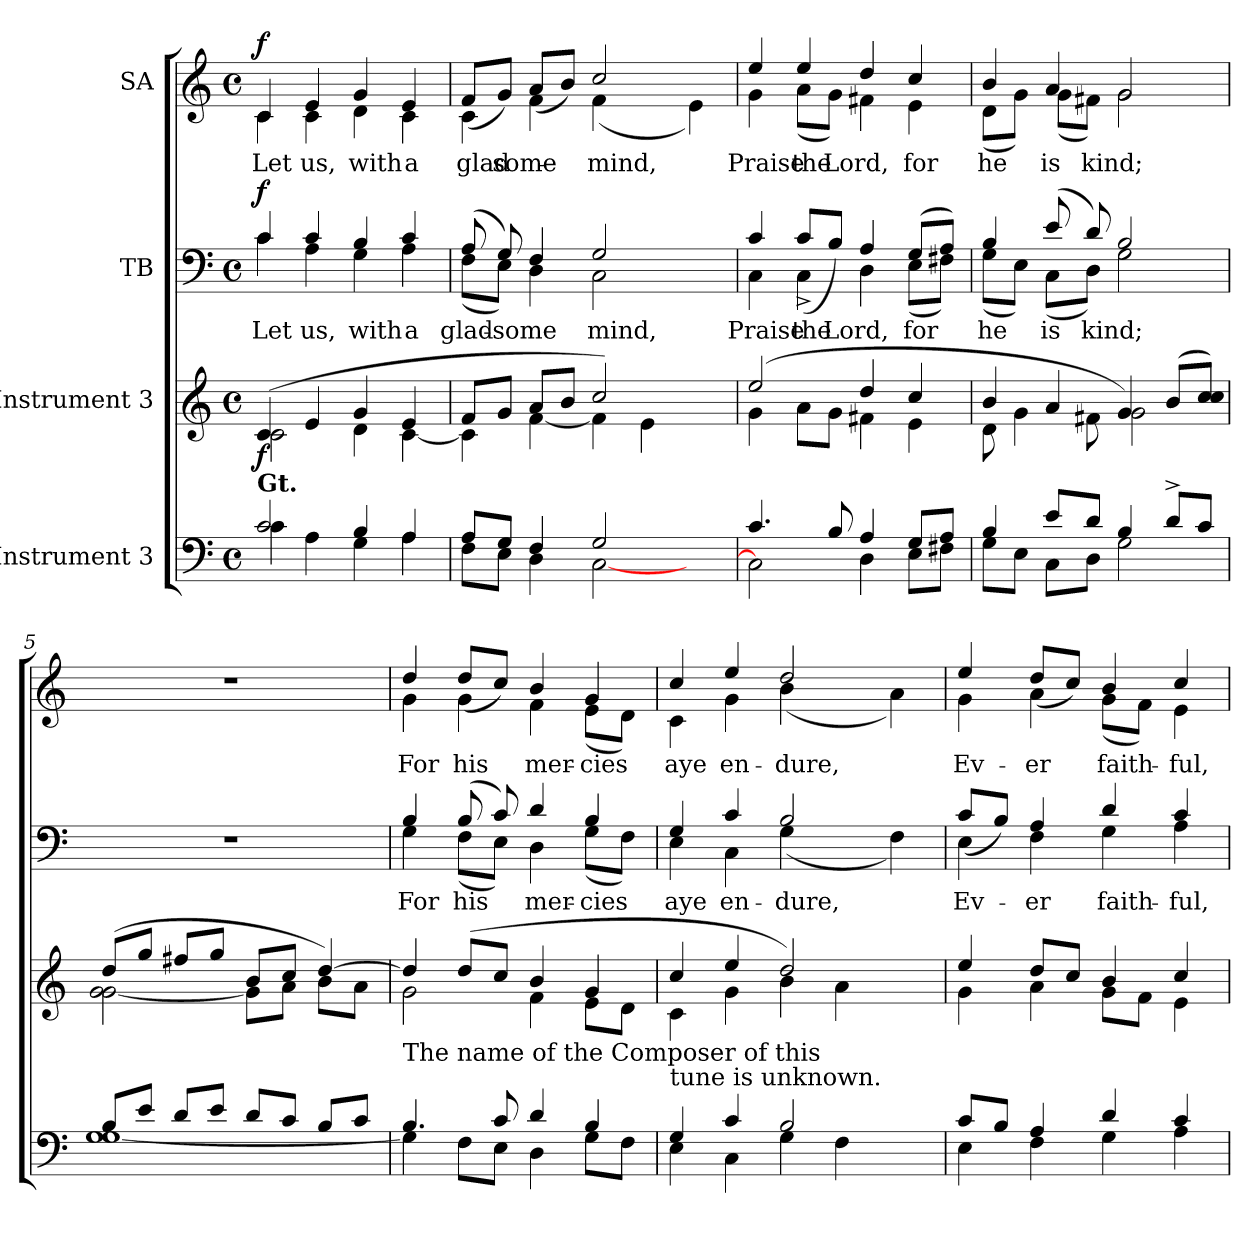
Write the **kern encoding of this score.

**kern	**kern	**dynam	**kern	**text	**dynam	**kern	**text	**dynam
*part4	*part3	*part3	*part2	*part2	*part2	*part1	*part1	*part1
*staff4	*staff3	*staff3	*staff2	*staff2	*staff2	*staff1	*staff1	*staff1
*I"Instrument 3	*I"Instrument 3	*	*I"TB	*	*	*I"SA	*	*
!!LO:PB:g=z
*stria5	*stria5	*	*stria5	*	*	*stria5	*	*
*clefF4	*clefG2	*	*clefF4	*	*	*clefG2	*	*
*k[]	*k[]	*	*k[]	*	*	*k[]	*	*
*C:	*C:	*	*C:	*	*	*C:	*	*
*M4/4	*M4/4	*	*M4/4	*	*	*M4/4	*	*
*met(c)	*met(c)	*	*met(c)	*	*	*met(c)	*	*
=1	=1	=1	=1	=1	=1	=1	=1	=1
*^	*^	*	*^	*	*	*	*	*
!	!	!	!	!	!	!	!	!	!LO:TX:a:t=Poco Lento eMaestoso.	!	!
!LO:TX:a:B:t=Gt.	!	!	!	!	!	!	!	!	!	!	!
!	!	!	!	!LO:DY:b	!	!	!LO:LY:a:cj	!LO:DY:b	!	!LO:LY:b:cj	!LO:DY:a
*	*	*	*	*	*	*	*	*	*^	*	*
2c/	4c\	(>4c/	2c\	f	4c/	4c\	Let	f	4c/	4c\	Let	f
!	!	!	!	!	!	!	!LO:LY:a:cj	!	!	!	!LO:LY:b:cj	!
.	4A\	4e/	.	.	4c/	4A\	us,	.	4e/	4c\	us,	.
!	!	!	!	!	!	!	!LO:LY:a:cj	!	!	!	!LO:LY:b:cj	!
4B/	4G\	4g/	4d\	.	4B/	4G\	with	.	4g/	4d\	with	.
!	!	!	!	!	!	!	!LO:LY:a:cj	!	!	!	!LO:LY:b:cj	!
4A/	4A\	4e/	[<4c\	.	4c/	4A\	a	.	4e/	4c\	a	.
=2	=2	=2	=2	=2	=2	=2	=2	=2	=2	=2	=2	=2
!	!	!	!	!	!	!	!LO:LY:a:cj	!	!	!	!LO:LY:b:cj	!
8A/L	8F\L	8f/L	4c\]	.	(>8A/L	(<8F\L	glad-	.	4c\	(>8f/L	glad-	.
!	!	!	!	!	!	!	!LO:LY:a:cj	!	!	!	!LO:LY:b:cj	!
8G/J	8E\J	8g/J	.	.	8G/)	8E\J)	-some	.	.	8g/J)	-some	.
!	!	!	!	!	!	!	!LO:LY:a:cj	!	!	!	!LO:LY:b:cj	!
4F/	4D\	8a/L	[<4f\	.	4F/	4D\	.	.	4f\	(>8a/L	.	.
!	!	!	!	!	!	!	!	!	!	!	!LO:LY:b:cj	!
.	.	8b/J	.	.	.	.	.	.	.	8b/J)	.	.
!	!	!	!	!	!	!	!LO:LY:a:cj	!	!	!	!LO:LY:b:cj	!
2G/	[<2C\	2cc/)	4f\]	.	2G/	2C\	mind,	.	2cc/	(<4f\	mind,	.
.	.	.	4e\	.	.	.	.	.	.	2ryy	.	.
!	!	!	!	!	!	!	!	!	!	!	!LO:LY:b:cj	!
4ryy	4ryy	4ryy	4ryy	.	4ryy	4ryy	.	.	4e\)	.	.	.
=3	=3	=3	=3	=3	=3	=3	=3	=3	=3	=3	=3	=3
!	!	!	!	!	!	!	!LO:LY:a:cj	!	!	!	!LO:LY:b:cj	!
4.c/	2C\]	(>2ee/	4g\	.	4c/	4C\	Praise	.	4ee/	4g\	Praise	.
!	!	!	!	!	!	!	!LO:LY:a:cj	!	!	!	!LO:LY:b:cj	!
.	.	.	8a\L	.	4C\	(>8c^>/L	the	.	4ee/	(<8a\L	the	.
!	!	!	!	!	!	!	!LO:LY:a:cj	!	!	!	!LO:LY:b:cj	!
8B/	.	.	8g\J	.	.	8B/J)	Lord,	.	.	8g\J)	Lord,	.
!	!	!	!	!	!	!	!LO:LY:a:cj	!	!	!	!LO:LY:b:cj	!
4A/	4D\	4dd/	4f#X\	.	4D\	4A/	.	.	4dd/	4f#X\	.	.
!	!	!	!	!	!	!	!LO:LY:a:cj	!	!	!	!LO:LY:b:cj	!
8G/L	8E\L	4cc/	4e\	.	(>8G/L	(<8E\L	for	.	4cc/	4e\	for	.
!	!	!	!	!	!	!	!LO:LY:a:cj	!	!	!	!	!
8A/J	8F#X\J	.	.	.	8A/J)	8F#X\J)	.	.	.	.	.	.
=4	=4	=4	=4	=4	=4	=4	=4	=4	=4	=4	=4	=4
!	!	!	!	!	!	!	!LO:LY:a:cj	!	!	!	!LO:LY:b:cj	!
4B/	8G\L	4b/	8d\	.	4B/	(<8G\L	he	.	4b/	(<8d\L	he	.
!	!	!	!	!	!	!	!LO:LY:a:cj	!	!	!	!LO:LY:b:cj	!
.	8E\J	.	4g\	.	.	8E\J)	.	.	.	8g\J)	.	.
!	!	!	!	!	!	!	!LO:LY:a:cj	!	!	!	!LO:LY:b:cj	!
8e/L	8C\L	4a/	.	.	(>8e/	(<8C\L	is	.	4a/	(<8g\L	is	.
!	!	!	!	!	!	!	!LO:LY:a:cj	!	!	!	!LO:LY:b:cj	!
8d/J	8D\J	.	8f#X\	.	8d/)	8D\J)	kind;	.	.	8f#X\J)	kind;	.
!	!	!	!	!	!	!	!LO:LY:a:cj	!	!	!	!LO:LY:b:cj	!
4B/	2G\	4g/)	2g\	.	2B/	2G\	.	.	2g/	2g\	.	.
8d^>/L	.	(>8b/L	.	.	.	.	.	.	.	.	.	.
8c/J	.	8cc/ 8cc/J)	.	.	.	.	.	.	.	.	.	.
*	*	*	*	*	*v	*v	*	*	*	*	*	*
*	*	*	*	*	*	*	*	*v	*v	*	*
!!LO:LB:g=z
=5	=5	=5	=5	=5	=5	=5	=5	=5	=5	=5
8B/L	1G [<1G	(>8dd/L	2g\ [<2g\	.	1r	.	.	1r	.	.
8e/J	.	8gg/J	.	.	.	.	.	.	.	.
8d/L	.	8ff#X/L	.	.	.	.	.	.	.	.
8e/J	.	8gg/J	.	.	.	.	.	.	.	.
8d/L	.	8b/L	8g\L]	.	.	.	.	.	.	.
8c/J	.	8cc/J	8a\J	.	.	.	.	.	.	.
8B/L	.	[>4dd/)	8b\L	.	.	.	.	.	.	.
8c/J	.	.	8a\J	.	.	.	.	.	.	.
=6	=6	=6	=6	=6	=6	=6	=6	=6	=6	=6
*	*	*	*	*	*^	*	*	*	*	*
!	!	!LO:TX:b:t=The name of the Composer of this	!	!	!	!	!	!	!	!	!
!	!	!	!	!	!	!	!LO:LY:a:cj	!	!	!LO:LY:b:cj	!
*	*	*	*	*	*	*	*	*	*^	*	*
4.B/	4G\]	4dd/]	2g\	.	4B/	4G\	For	.	4dd/	4g\	For	.
!	!	!	!	!	!	!	!LO:LY:a:cj	!	!	!	!LO:LY:b:cj	!
.	8F\L	(>8dd/L	.	.	(>8B/L	(<8F\L	his	.	4g\	(>8dd/L	his	.
!	!	!	!	!	!	!	!LO:LY:a:cj	!	!	!	!LO:LY:b:cj	!
8c/	8E\J	8cc/J	.	.	8c/)	8E\J)	.	.	.	8cc/J)	.	.
!	!	!	!	!	!	!	!LO:LY:a:cj	!	!	!	!LO:LY:b:cj	!
4d/	4D\	4b/	4f\	.	4d/	4D\	mer-	.	4f\	4b/	mer-	.
!	!	!	!	!	!	!	!LO:LY:a:cj	!	!	!	!LO:LY:b:cj	!
4B/	8G\L	4g/	8e\L	.	4B/	(<8G\L	-cies	.	4g/	(<8e\L	-cies	.
!	!	!	!	!	!	!	!LO:LY:a:cj	!	!	!	!LO:LY:b:cj	!
.	8F\J	.	8d\J	.	.	8F\J)	.	.	.	8d\J)	.	.
=7	=7	=7	=7	=7	=7	=7	=7	=7	=7	=7	=7	=7
!	!	!LO:TX:b:t=tune is unknown.	!	!	!	!	!	!	!	!	!	!
!	!	!	!	!	!	!	!LO:LY:a:cj	!	!	!	!LO:LY:b:cj	!
4G/	4E\	4cc/	4c\	.	4G/	4E\	aye	.	4cc/	4c\	aye	.
!	!	!	!	!	!	!	!LO:LY:a:cj	!	!	!	!LO:LY:b:cj	!
4c/	4C\	4ee/	4g\	.	4c/	4C\	en-	.	4ee/	4g\	en-	.
!	!	!	!	!	!	!	!LO:LY:a:cj	!	!	!	!LO:LY:b:cj	!
2B/	4G\	2dd/)	4b\	.	2B/	(<4G\	-dure,	.	2dd/	(<4b\	-dure,	.
.	4F\	.	4a\	.	.	2ryy	.	.	.	2ryy	.	.
!	!	!	!	!	!	!	!LO:LY:a:cj	!	!	!	!LO:LY:b:cj	!
4ryy	4ryy	4ryy	4ryy	.	4F\)	.	.	.	4a\)	.	.	.
=8	=8	=8	=8	=8	=8	=8	=8	=8	=8	=8	=8	=8
!	!	!	!	!	!	!	!LO:LY:a:cj	!	!	!	!LO:LY:b:cj	!
8c/L	4E\	4ee/	4g\	.	4E\	(>8c/L	Ev-	.	4ee/	4g\	Ev-	.
!	!	!	!	!	!	!	!LO:LY:a:cj	!	!	!	!	!
8B/J	.	.	.	.	.	8B/J)	--	.	.	.	.	.
!	!	!	!	!	!	!	!LO:LY:a:cj	!	!	!	!LO:LY:b:cj	!
4A/	4F\	8dd/L	4a\	.	4A/	4F\	-er	.	4a\	(>8dd/L	-er	.
!	!	!	!	!	!	!	!	!	!	!	!LO:LY:b:cj	!
.	.	8cc/J	.	.	.	.	.	.	.	8cc/J)	.	.
!	!	!	!	!	!	!	!LO:LY:a:cj	!	!	!	!LO:LY:b:cj	!
4d/	4G\	4b/	8g\L	.	4d/	4G\	faith-	.	4b/	(<8g\L	faith-	.
!	!	!	!	!	!	!	!	!	!	!	!LO:LY:b:cj	!
.	.	.	8f\J	.	.	.	.	.	.	8f\J)	--	.
!	!	!	!	!	!	!	!LO:LY:a:cj	!	!	!	!LO:LY:b:cj	!
4c/	4A\	4cc/	4e\	.	4c/	4A\	-ful,	.	4e\	4cc/	-ful,	.
*v	*v	*	*	*	*v	*v	*	*	*v	*v	*	*
*	*v	*v	*	*	*	*	*	*	*
=	=	=	=	=	=	=	=	=
*-	*-	*-	*-	*-	*-	*-	*-	*-
